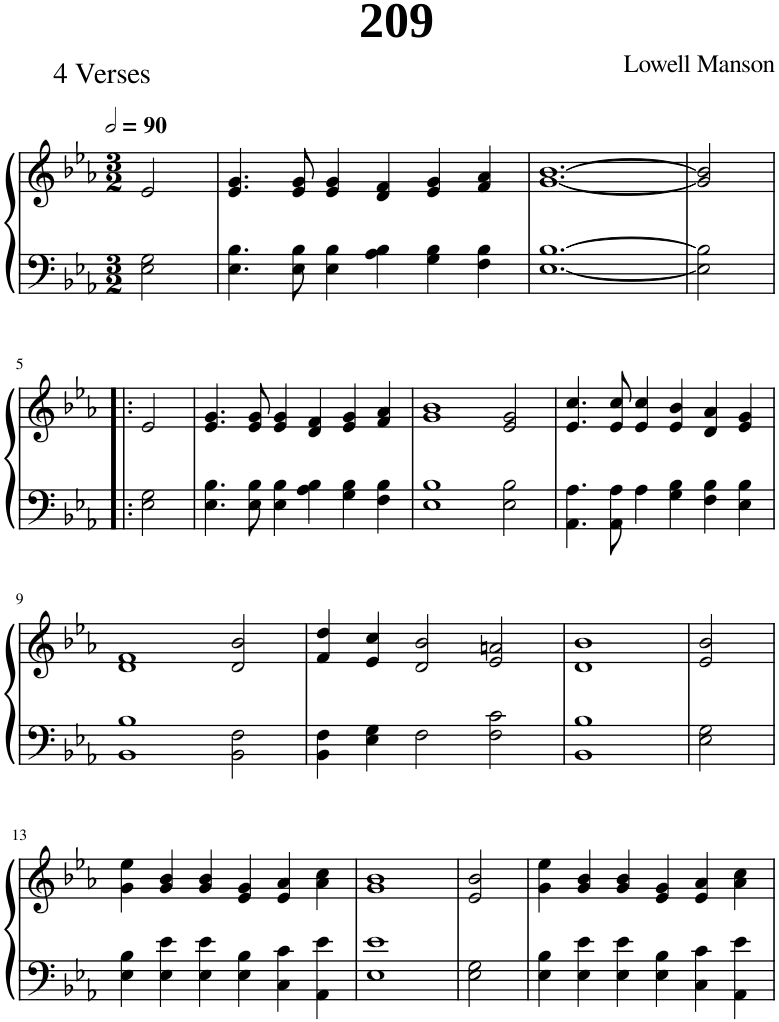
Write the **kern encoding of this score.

**kern	**kern
*part1	*part1
*staff2	*staff1
*I"Piano	*
*I'Pno.	*
*clefF4	*clefG2
*k[b-e-a-]	*k[b-e-a-]
*M3/2	*M3/2
*MM180	*MM180
=1	=1
2E-\ 2G\	2e-/
=2	=2
4.E-\ 4.B-\	4.e-/ 4.g/
8E-\ 8B-\	8e-/ 8g/
4E-\ 4B-\	4e-/ 4g/
4A-\ 4B-\	4d/ 4f/
4G\ 4B-\	4e-/ 4g/
4F\ 4B-\	4f/ 4a-/
=3	=3
[1.E- [1.B-	[1.g [1.b-
=4	=4
2E-\] 2B-\]	2g/] 2b-/]
!!LO:LB:g=z
=5!|:	=5!|:
2E-\ 2G\	2e-/
=6	=6
4.E-\ 4.B-\	4.e-/ 4.g/
8E-\ 8B-\	8e-/ 8g/
4E-\ 4B-\	4e-/ 4g/
4A-\ 4B-\	4d/ 4f/
4G\ 4B-\	4e-/ 4g/
4F\ 4B-\	4f/ 4a-/
=7	=7
1E- 1B-	1g 1b-
2E-\ 2B-\	2e-/ 2g/
=8	=8
4.AA-\ 4.A-\	4.e-/ 4.cc/
8AA-\ 8A-\	8e-/ 8cc/
4A-\	4e-/ 4cc/
4G\ 4B-\	4e-/ 4b-/
4F\ 4B-\	4d/ 4a-/
4E-\ 4B-\	4e-/ 4g/
!!LO:LB:g=z
=9	=9
1BB- 1B-	1d 1f
2BB-\ 2F\	2d/ 2b-/
=10	=10
4BB-\ 4F\	4f/ 4dd/
4E-\ 4G\	4e-/ 4cc/
2F\	2d/ 2b-/
2F\ 2c\	2e-/ 2an/
=11	=11
1BB- 1B-	1d 1b-
=12	=12
2E-\ 2G\	2e-/ 2b-/
!!LO:LB:g=z
=13	=13
4E-\ 4B-\	4g\ 4ee-\
4E-\ 4e-\	4g/ 4b-/
4E-\ 4e-\	4g/ 4b-/
4E-\ 4B-\	4e-/ 4g/
4C\ 4c\	4e-/ 4a-/
4AA-\ 4e-\	4a-\ 4cc\
=14	=14
1E- 1e-	1g 1b-
=15	=15
2E-\ 2G\	2e-/ 2b-/
=16	=16
4E-\ 4B-\	4g\ 4ee-\
4E-\ 4e-\	4g/ 4b-/
4E-\ 4e-\	4g/ 4b-/
4E-\ 4B-\	4e-/ 4g/
4C\ 4c\	4e-/ 4a-/
4AA-\ 4e-\	4a-\ 4cc\
=	=
*-	*-
